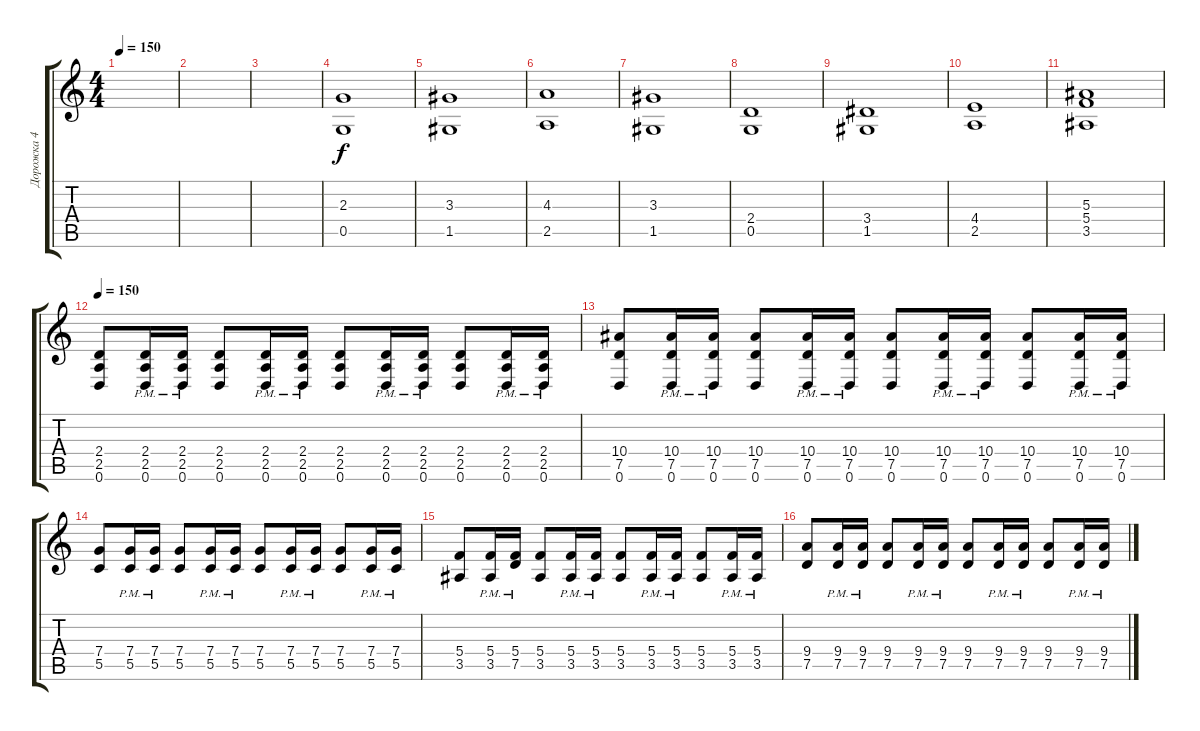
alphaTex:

\track ("Дорожка 4" "Дорожка 4") {instrument distortionguitar}
\staff {score tabs}
\tuning (D4 A3 F3 C3 G2 D2) {hide}
\ts (4 4)
\tempo 150
\clef g2
\ks c
|
|
|
(2.3 0.5).1 |
(3.3 1.5).1 |
(4.3 2.5).1 |
(3.3 1.5).1 |
(2.4 0.5).1 |
(3.4 1.5).1 |
(4.4 2.5).1 |
(5.3 5.4 3.5).1 |
\tempo 150
(2.4 2.5 0.6).8 (2.4{pm} 2.5{pm} 0.6{pm}).16 (2.4{pm} 2.5{pm} 0.6{pm}).16 (2.4 2.5 0.6).8 (2.4{pm} 2.5{pm} 0.6{pm}).16 (2.4{pm} 2.5{pm} 0.6{pm}).16 (2.4 2.5 0.6).8 (2.4{pm} 2.5{pm} 0.6{pm}).16 (2.4{pm} 2.5{pm} 0.6{pm}).16 (2.4 2.5 0.6).8 (2.4{pm} 2.5{pm} 0.6{pm}).16 (2.4{pm} 2.5{pm} 0.6{pm}).16 |
(10.4 7.5 0.6).8 (10.4{pm} 7.5{pm} 0.6{pm}).16 (10.4{pm} 7.5{pm} 0.6{pm}).16 (10.4 7.5 0.6).8 (10.4{pm} 7.5{pm} 0.6{pm}).16 (10.4{pm} 7.5{pm} 0.6{pm}).16 (10.4 7.5 0.6).8 (10.4{pm} 7.5{pm} 0.6{pm}).16 (10.4{pm} 7.5{pm} 0.6{pm}).16 (10.4 7.5 0.6).8 (10.4{pm} 7.5{pm} 0.6{pm}).16 (10.4{pm} 7.5{pm} 0.6{pm}).16 |
(7.4 5.5).8 (7.4{pm} 5.5{pm}).16 (7.4{pm} 5.5{pm}).16 (7.4 5.5).8 (7.4{pm} 5.5{pm}).16 (7.4{pm} 5.5{pm}).16 (7.4 5.5).8 (7.4{pm} 5.5{pm}).16 (7.4{pm} 5.5{pm}).16 (7.4 5.5).8 (7.4{pm} 5.5{pm}).16 (7.4{pm} 5.5{pm}).16 |
(5.4 3.5).8 (5.4{pm} 3.5{pm}).16 (5.4{pm} 7.5{pm}).16 (5.4 3.5).8 (5.4{pm} 3.5{pm}).16 (5.4{pm} 3.5{pm}).16 (5.4 3.5).8 (5.4{pm} 3.5{pm}).16 (5.4{pm} 3.5{pm}).16 (5.4 3.5).8 (5.4{pm} 3.5{pm}).16 (5.4{pm} 3.5{pm}).16 |
(9.4 7.5).8 (9.4{pm} 7.5{pm}).16 (9.4{pm} 7.5{pm}).16 (9.4 7.5).8 (9.4{pm} 7.5{pm}).16 (9.4{pm} 7.5{pm}).16 (9.4 7.5).8 (9.4{pm} 7.5{pm}).16 (9.4{pm} 7.5{pm}).16 (9.4 7.5).8 (9.4{pm} 7.5{pm}).16 (9.4{pm} 7.5{pm}).16
